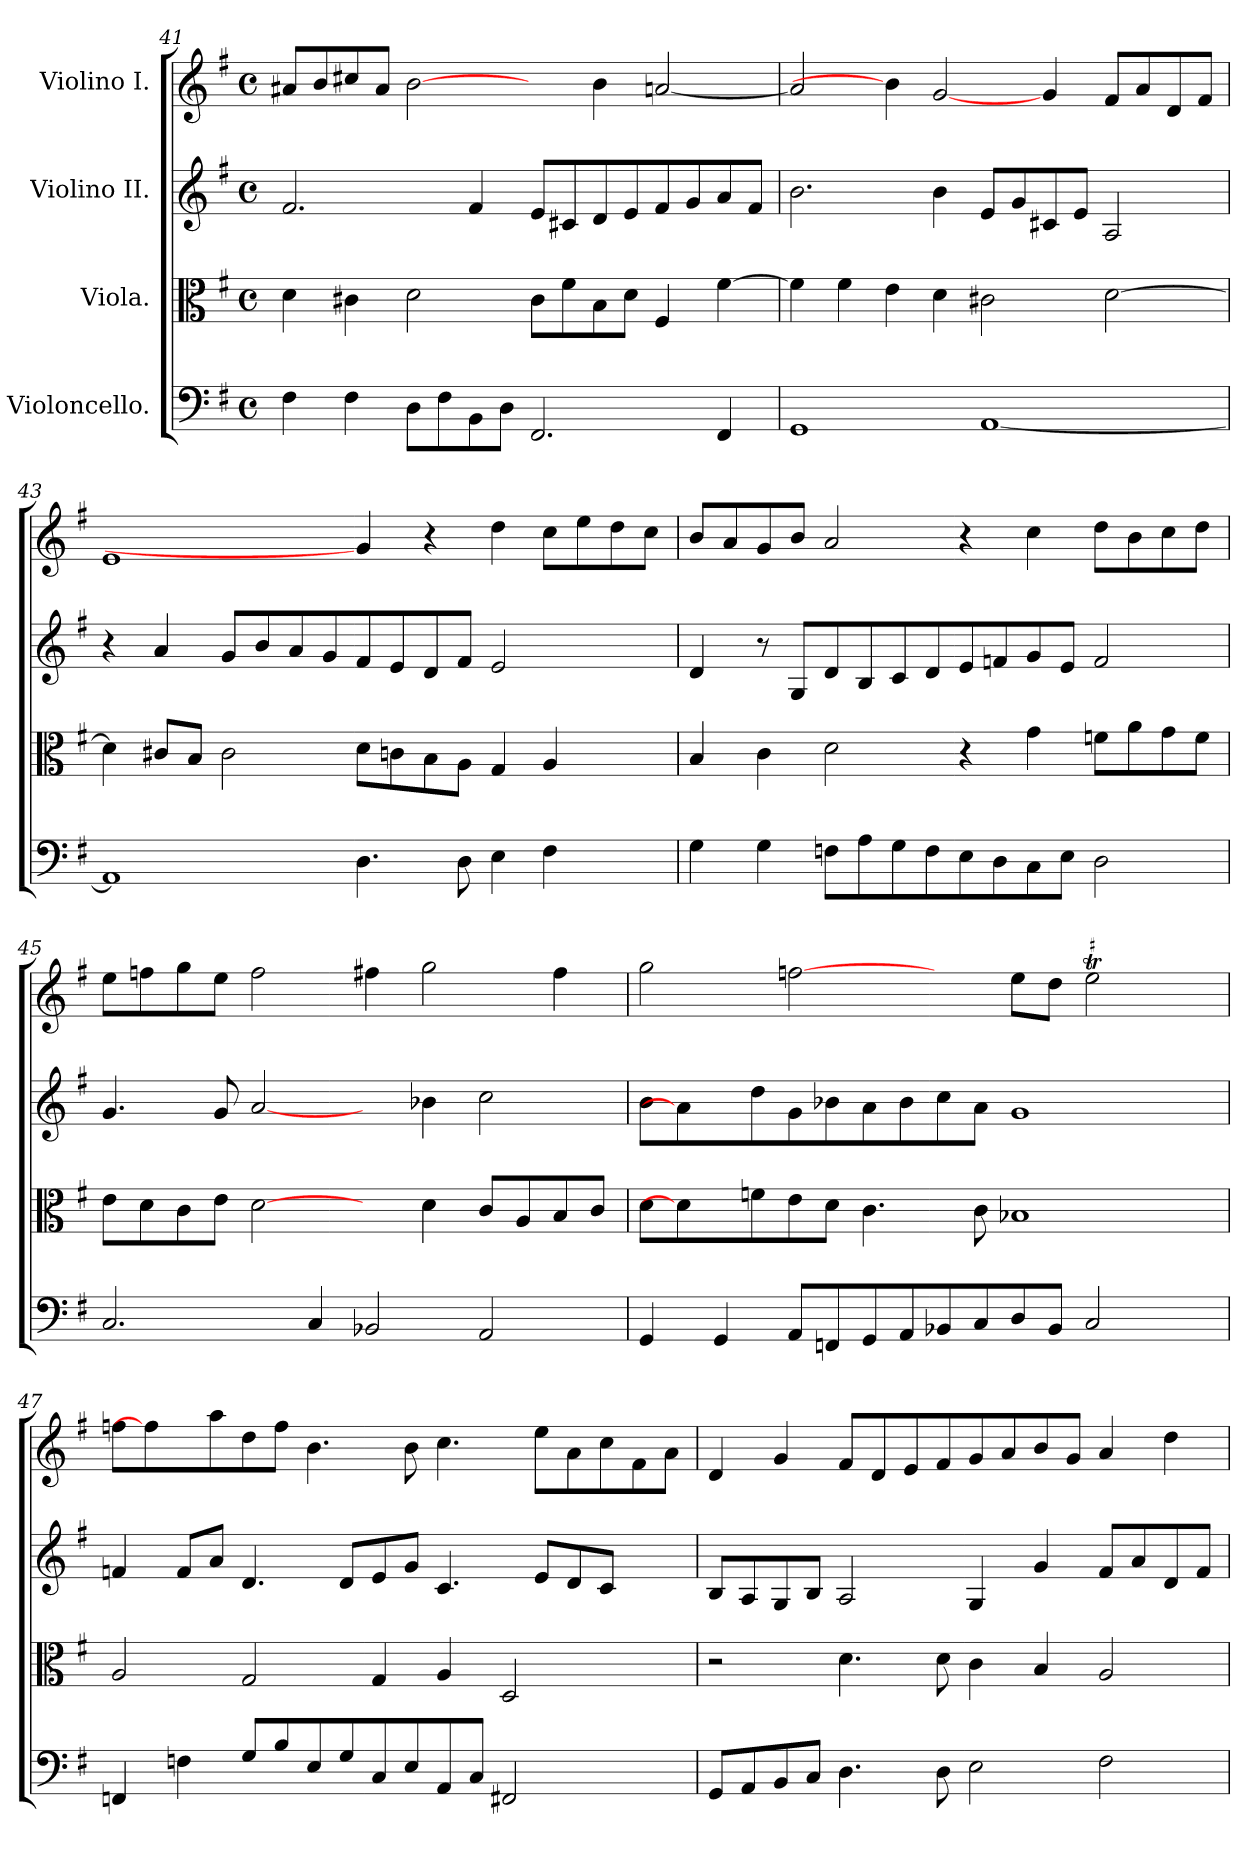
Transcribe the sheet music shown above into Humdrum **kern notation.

**kern	**kern	**kern	**kern
*part4	*part3	*part2	*part1
*staff4	*staff3	*staff2	*staff1
*I"Violoncello.	*I"Viola.	*I"Violino II.	*I"Violino I.
*clefF4	*clefC3	*clefG2	*clefG2
*k[f#]	*k[f#]	*k[f#]	*k[f#]
*G:	*G:	*G:	*G:
*M4/4	*M4/4	*M4/4	*M4/4
*met(c)	*met(c)	*met(c)	*met(c)
=41	=41	=41	=41
4F#\	4d\	2.f#/	8a#X/L
.	.	.	8b/
4F#\	4c#X\	.	8cc#X/
.	.	.	8a#/J
8D\L	2d\	.	[2b\
8F#\	.	.	.
8BB\	.	4f#/	.
8D\J	.	.	.
2.FF#/	8c#\L	8e/L	4ryy
.	8f#\	8c#X/	.
.	8B\	8d/	4b\
.	8d\J	8e/	.
.	4F#/	8f#/	[2an/
.	.	8g/	.
4FF#/	[4f#\	8a/	.
.	.	8f#/J	.
!!LO:PB:g=z
=42	=42	=42	=42
1GG	4f#\]	2.b\	2a/]
.	4f#\	.	.
.	4e\	.	4b\]
.	4d\	4b\	[2g/
[1AA	2c#X\	8e/L	.
.	.	8g/	.
.	.	8c#X/	4g/
.	.	8e/J	.
.	[2d\	2A/	8f#/L
.	.	.	8a/
.	.	.	8d/
.	.	.	8f#/J
=43	=43	=43	=43
1AA]	4d\]	4r	1e
.	8c#X/L	4a/	.
.	8B/J	.	.
.	2c#\	8g/L	.
.	.	8b/	.
.	.	8a/	.
.	.	8g/	.
4.D\	8d\L	8f#/	4g/]
.	8cn\	8e/	.
.	8B\	8d/	4r
8D\	8A\J	8f#/J	.
4E\	4G/	2e/	4dd\
4F#\	4A/	.	8cc\L
.	.	.	8ee\
4ryy	4ryy	4ryy	8dd\
.	.	.	8cc\J
!!LO:LB:g=z
=44	=44	=44	=44
4G\	4B/	4d/	8b/L
.	.	.	8a/
4G\	4c\	8r	8g/
.	.	8G/L	8b/J
8Fn\L	2d\	8d/	2a/
8A\	.	8B/	.
8G\	.	8c/	.
8F\	.	8d/	.
8E\	4r	8e/	4r
8D\	.	8fn/	.
8C\	4g\	8g/	4cc\
8E\J	.	8e/J	.
2D\	8fn\L	2f/	8dd\L
.	8a\	.	8b\
.	8g\	.	8cc\
.	8f\J	.	8dd\J
=45	=45	=45	=45
2.C/	8e\L	4.g/	8ee\L
.	8d\	.	8ffn\
.	8c\	.	8gg\
.	8e\J	8g/	8ee\J
.	[2d\	[2a/	2ff\
4C/	.	.	.
2BB-X/	4ryy	4ryy	4ff#X\
.	4d\	4b-X\	2gg\
2AA/	8c/L	2cc\	.
.	8A/	.	.
.	8B/	.	4ff#\
.	8c/J	.	.
=46	=46	=46	=46
4GG/	8d\L	8b\L	2gg\
.	4d\]	4a/]	.
4GG/	.	.	.
.	8fn\	8dd\	.
8AA/L	8e\	8g\	[2ffn\
8FFn/	8d\J	8b-X\	.
8GG/	4.c\	8a\	.
8AA/	.	8b-\	.
8BB-X/	.	8cc\	4ryy
8C/	8c\	8a\J	.
8D/	1B-X	1g	8ee\L
8BB-/J	.	.	8dd\J
2C/	.	.	2eeT\
4ryy	.	.	4ryy
!!LO:LB:g=z
=47	=47	=47	=47
4FFn/	2A/	4fn/	8ffn\L
.	.	.	4ff\]
4Fn\	.	8f/L	.
.	.	8a/J	8aa\
8G/L	2G/	4.d/	8dd\
8B/	.	.	8ff\J
8E/	.	.	4.b\
8G/	.	8d/L	.
8C/	4G/	8e/	.
8E/	.	8g/J	8b\
8AA/	4A/	4.c/	4.cc\
8C/J	.	.	.
2FF#X/	2D/	.	.
.	.	8e/L	8ee\L
.	.	8d/	8a\
.	.	8c/J	8cc\
4ryy	4ryy	4ryy	8f#\
.	.	.	8a\J
=48	=48	=48	=48
8GG/L	2r	8B/L	4d/
8AA/	.	8A/	.
8BB/	.	8G/	4g/
8C/J	.	8B/J	.
4.D\	4.d\	2A/	8f#/L
.	.	.	8d/
.	.	.	8e/
8D\	8d\	.	8f#/
2E\	4c\	4G/	8g/
.	.	.	8a/
.	4B/	4g/	8b/
.	.	.	8g/J
2F#\	2A/	8f#/L	4a/
.	.	8a/	.
.	.	8d/	4dd\
.	.	8f#/J	.
=	=	=	=
*-	*-	*-	*-
